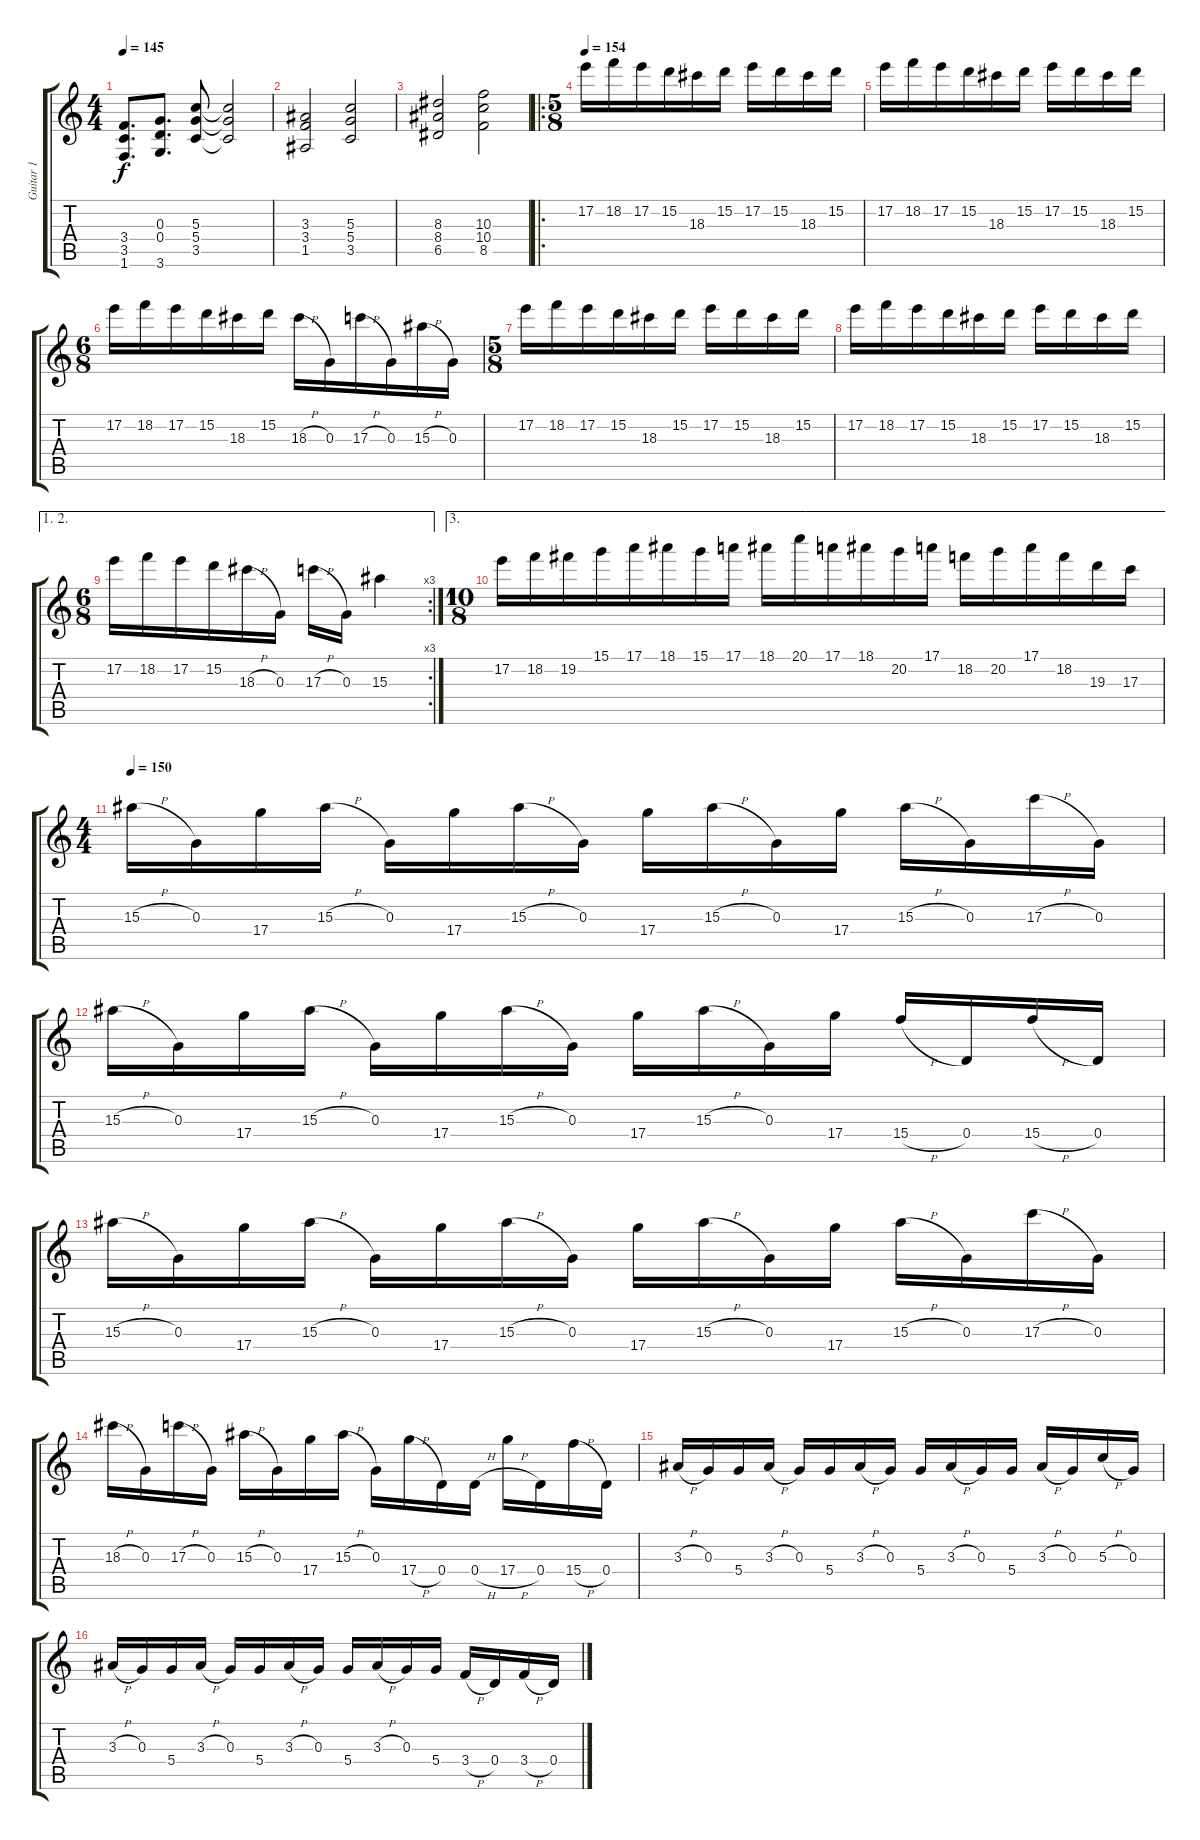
\track ("Guitar 1" "Guitar 1") {instrument distortionguitar}
\staff {score tabs}
\tuning (E4 B3 G3 D3 A2 E2) {hide}
\ts (4 4)
\tempo 145
\clef g2
\ks c
(3.4 3.5 1.6).8{d dy f} (0.3 0.4 3.6).8{d} (5.3 5.4 3.5).8 (5.3{t} 5.4{t} 3.5{t}).2 |
(3.3 3.4 1.5).2 (5.3 5.4 3.5).2 |
(8.3 8.4 6.5).2 (10.3 10.4 8.5).2 |
\ro
\ts (5 8)
\tempo 154
17.2.16 18.2.16 17.2.16 15.2.16 18.3.16 15.2.16 17.2.16 15.2.16 18.3.16 15.2.16 |
17.2.16 18.2.16 17.2.16 15.2.16 18.3.16 15.2.16 17.2.16 15.2.16 18.3.16 15.2.16 |
\ts (6 8)
17.2.16 18.2.16 17.2.16 15.2.16 18.3.16 15.2.16 18.3{h}.16 0.3.16 17.3{h}.16 0.3.16 15.3{h}.16 0.3.16 |
\ts (5 8)
17.2.16 18.2.16 17.2.16 15.2.16 18.3.16 15.2.16 17.2.16 15.2.16 18.3.16 15.2.16 |
17.2.16 18.2.16 17.2.16 15.2.16 18.3.16 15.2.16 17.2.16 15.2.16 18.3.16 15.2.16 |
\ae (1 2)
\rc 3
\ts (6 8)
17.2.16 18.2.16 17.2.16 15.2.16 18.3{h}.16 0.3.16 17.3{h}.16 0.3.16 15.3.4 |
\ae 3
\ts (10 8)
17.2.16 18.2.16 19.2.16 15.1.16 17.1.16 18.1.16 15.1.16 17.1.16 18.1.16 20.1.16 17.1.16 18.1.16 20.2.16 17.1.16 18.2.16 20.2.16 17.1.16 18.2.16 19.3.16 17.3.16 |
\ts (4 4)
\tempo 150
15.3{h}.16 0.3.16 17.4.16 15.3{h}.16 0.3.16 17.4.16 15.3{h}.16 0.3.16 17.4.16 15.3{h}.16 0.3.16 17.4.16 15.3{h}.16 0.3.16 17.3{h}.16 0.3.16 |
15.3{h}.16 0.3.16 17.4.16 15.3{h}.16 0.3.16 17.4.16 15.3{h}.16 0.3.16 17.4.16 15.3{h}.16 0.3.16 17.4.16 15.4{h}.16 0.4.16 15.4{h}.16 0.4.16 |
15.3{h}.16 0.3.16 17.4.16 15.3{h}.16 0.3.16 17.4.16 15.3{h}.16 0.3.16 17.4.16 15.3{h}.16 0.3.16 17.4.16 15.3{h}.16 0.3.16 17.3{h}.16 0.3.16 |
18.3{h}.16 0.3.16 17.3{h}.16 0.3.16 15.3{h}.16 0.3.16 17.4.16 15.3{h}.16 0.3.16 17.4{h}.16 0.4.16 0.4{h}.16 17.4{h}.16 0.4.16 15.4{h}.16 0.4.16 |
3.3{h}.16 0.3.16 5.4.16 3.3{h}.16 0.3.16 5.4.16 3.3{h}.16 0.3.16 5.4.16 3.3{h}.16 0.3.16 5.4.16 3.3{h}.16 0.3.16 5.3{h}.16 0.3.16 |
3.3{h}.16 0.3.16 5.4.16 3.3{h}.16 0.3.16 5.4.16 3.3{h}.16 0.3.16 5.4.16 3.3{h}.16 0.3.16 5.4.16 3.4{h}.16 0.4.16 3.4{h}.16 0.4.16
